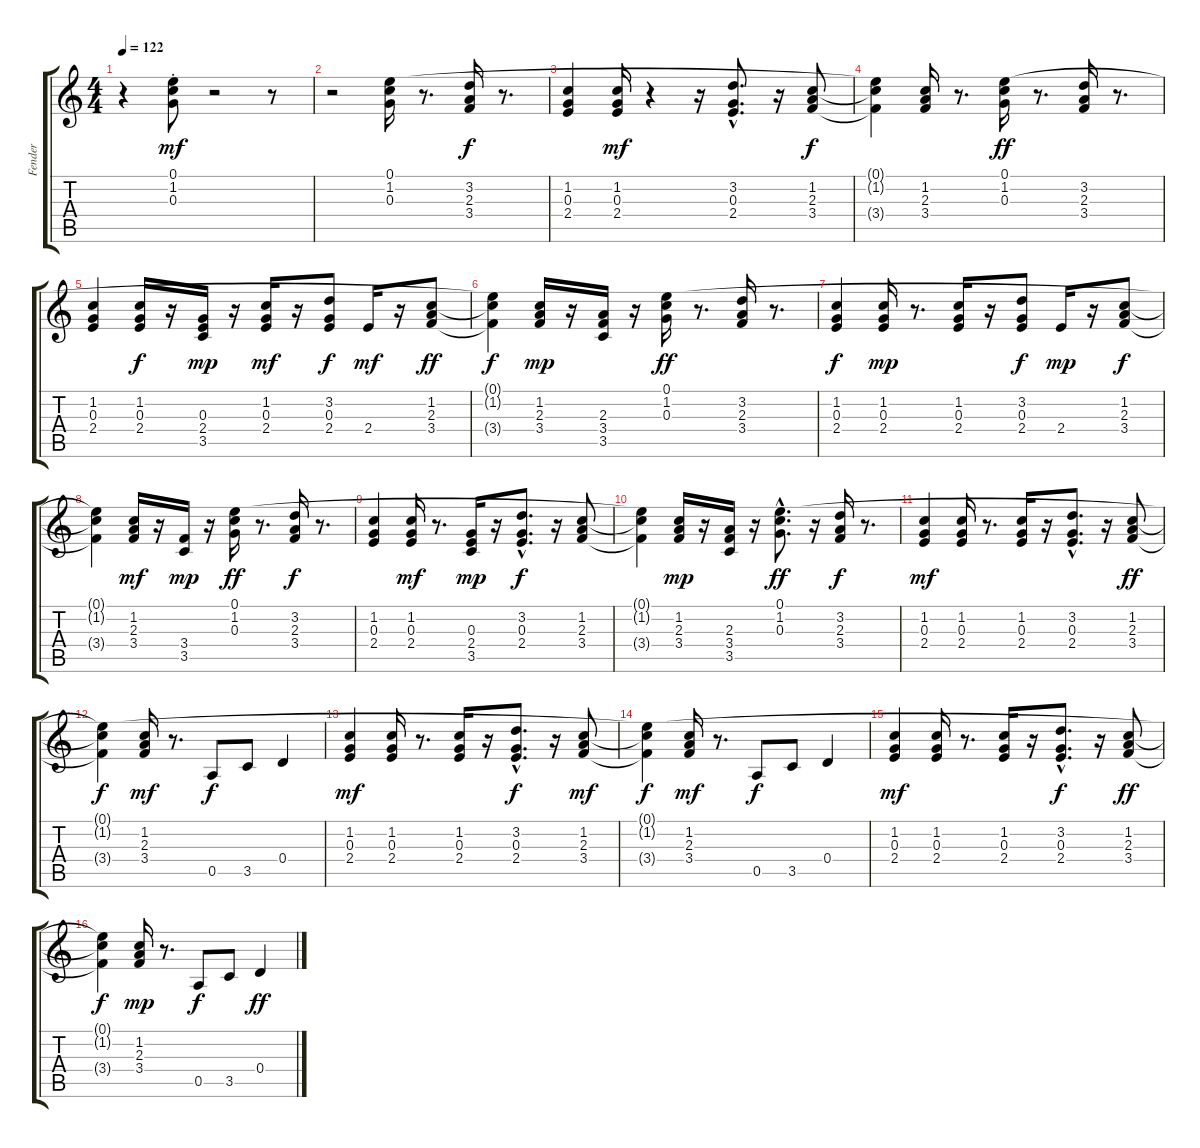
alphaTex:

\track ("Fender" "Fender") {instrument electricguitarclean}
\staff {score tabs}
\tuning (E4 B3 G3 D3 A2 E2) {hide}
\ts (4 4)
\tempo 122
\clef g2
\ks c
r.4{dy mf} (0.1{st} 1.2{st} 0.3{st}).8 r.2 r.8 |
r.2 (0.1 1.2 0.3).16 r.8{d} (3.2 2.3 3.4).16{dy f} r.8{d} |
(1.2 0.3 2.4).4 (1.2 0.3 2.4).16{dy mf} r.4 r.16 (3.2{hac} 0.3{hac} 2.4{hac}).8{d} r.16 (1.2 2.3 3.4).8{dy f} |
(0.1{t} 1.2{t} 3.4{t}).4 (1.2 2.3 3.4).16 r.8{d} (0.1 1.2 0.3).16{dy ff} r.8{d} (3.2 2.3 3.4).16 r.8{d} |
(1.2 0.3 2.4).4 (1.2 0.3 2.4).16{dy f} r.16 (0.3 2.4 3.5).16{dy mp} r.16 (1.2 0.3 2.4).16{dy mf} r.16 (3.2 0.3 2.4).8{dy f} 2.4.16{dy mf} r.16 (1.2 2.3 3.4).8{dy ff} |
(0.1{t} 1.2{t} 3.4{t}).4{dy f} (1.2 2.3 3.4).16{dy mp} r.16 (2.3 3.4 3.5).16 r.16 (0.1 1.2 0.3).16{dy ff} r.8{d} (3.2 2.3 3.4).16 r.8{d} |
(1.2 0.3 2.4).4{dy f} (1.2 0.3 2.4).16{dy mp} r.8{d} (1.2 0.3 2.4).16 r.16 (3.2 0.3 2.4).8{dy f} 2.4.16{dy mp} r.16 (1.2 2.3 3.4).8{dy f} |
(0.1{t} 1.2{t} 3.4{t}).4 (1.2 2.3 3.4).16{dy mf} r.16 (3.4 3.5).16{dy mp} r.16 (0.1 1.2 0.3).16{dy ff} r.8{d} (3.2 2.3 3.4).16{dy f} r.8{d} |
(1.2 0.3 2.4).4 (1.2 0.3 2.4).16{dy mf} r.8{d} (0.3 2.4 3.5).16{dy mp} r.16 (3.2{hac} 0.3{hac} 2.4{hac}).8{d dy f} r.16 (1.2 2.3 3.4).8 |
(0.1{t} 1.2{t} 3.4{t}).4 (1.2 2.3 3.4).16{dy mp} r.16 (2.3 3.4 3.5).16 r.16 (0.1{hac} 1.2{hac} 0.3{hac}).8{d dy ff} r.16 (3.2 2.3 3.4).16{dy f} r.8{d} |
(1.2 0.3 2.4).4{dy mf} (1.2 0.3 2.4).16 r.8{d} (1.2 0.3 2.4).16 r.16 (3.2{hac} 0.3{hac} 2.4{hac}).8{d} r.16 (1.2 2.3 3.4).8{dy ff} |
(0.1{t} 1.2{t} 3.4{t}).4{dy f} (1.2 2.3 3.4).16{dy mf} r.8{d} 0.5.8{dy f} 3.5.8 0.4.4 |
(1.2 0.3 2.4).4{dy mf} (1.2 0.3 2.4).16 r.8{d} (1.2 0.3 2.4).16 r.16 (3.2{hac} 0.3{hac} 2.4{hac}).8{d dy f} r.16 (1.2 2.3 3.4).8{dy mf} |
(0.1{t} 1.2{t} 3.4{t}).4{dy f} (1.2 2.3 3.4).16{dy mf} r.8{d} 0.5.8{dy f} 3.5.8 0.4.4 |
(1.2 0.3 2.4).4{dy mf} (1.2 0.3 2.4).16 r.8{d} (1.2 0.3 2.4).16 r.16 (3.2{hac} 0.3{hac} 2.4{hac}).8{d dy f} r.16 (1.2 2.3 3.4).8{dy ff} |
(0.1{t} 1.2{t} 3.4{t}).4{dy f} (1.2 2.3 3.4).16{dy mp} r.8{d} 0.5.8{dy f} 3.5.8 0.4.4{dy ff}
